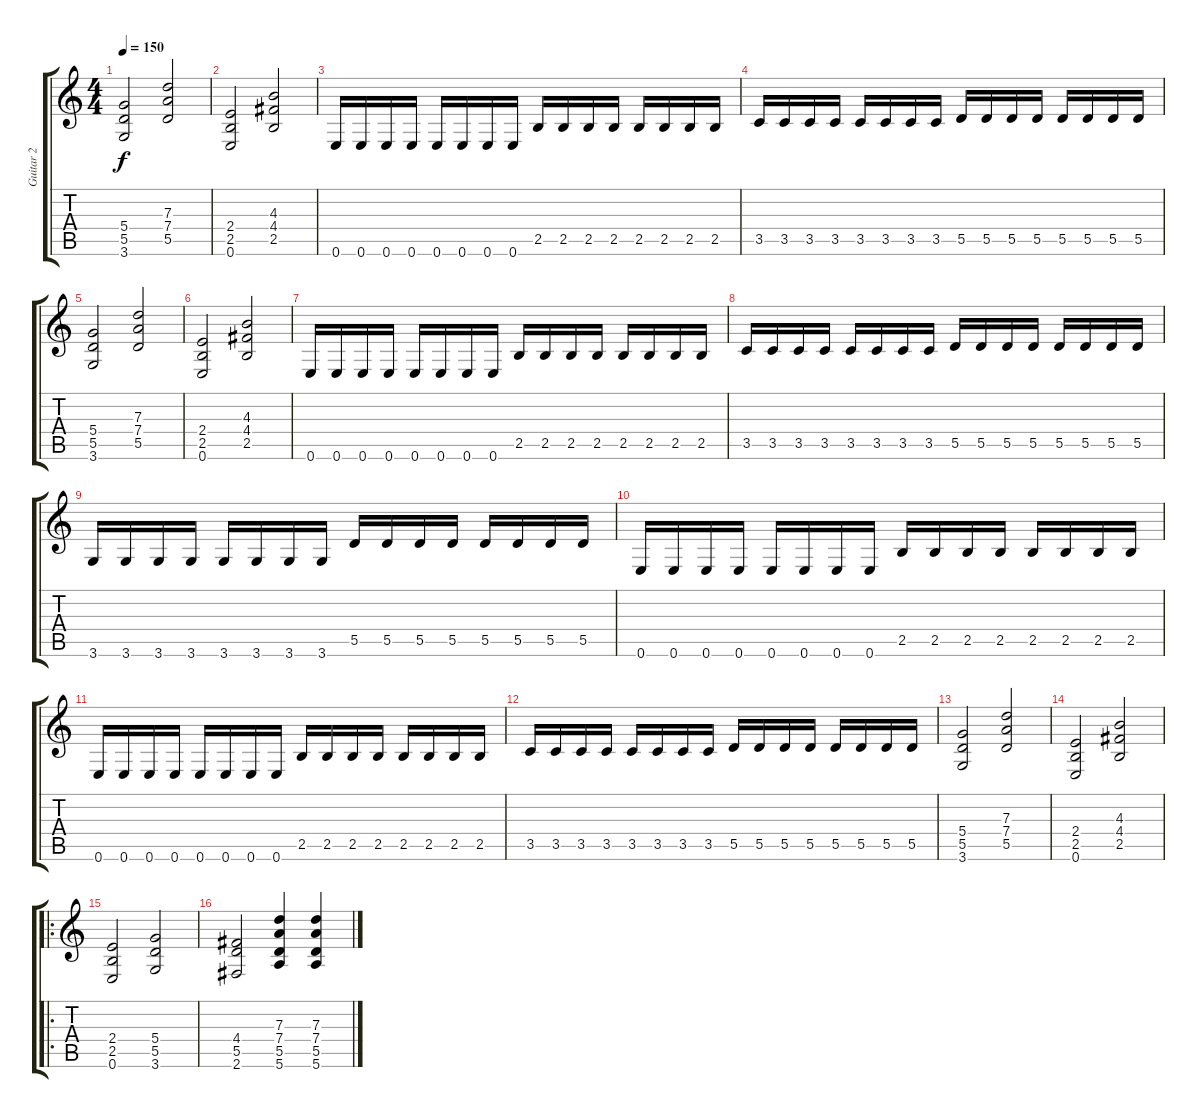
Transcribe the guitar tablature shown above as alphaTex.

\track ("Guitar 2" "Guitar 2") {instrument distortionguitar}
\staff {score tabs}
\tuning (E4 B3 G3 D3 A2 E2) {hide}
\ts (4 4)
\tempo 150
\clef g2
\ks c
(5.4 5.5 3.6).2{dy f} (7.3 7.4 5.5).2 |
(2.4 2.5 0.6).2 (4.3 4.4 2.5).2 |
0.6.16 0.6.16 0.6.16 0.6.16 0.6.16 0.6.16 0.6.16 0.6.16 2.5.16 2.5.16 2.5.16 2.5.16 2.5.16 2.5.16 2.5.16 2.5.16 |
3.5.16 3.5.16 3.5.16 3.5.16 3.5.16 3.5.16 3.5.16 3.5.16 5.5.16 5.5.16 5.5.16 5.5.16 5.5.16 5.5.16 5.5.16 5.5.16 |
(5.4 5.5 3.6).2 (7.3 7.4 5.5).2 |
(2.4 2.5 0.6).2 (4.3 4.4 2.5).2 |
0.6.16 0.6.16 0.6.16 0.6.16 0.6.16 0.6.16 0.6.16 0.6.16 2.5.16 2.5.16 2.5.16 2.5.16 2.5.16 2.5.16 2.5.16 2.5.16 |
3.5.16 3.5.16 3.5.16 3.5.16 3.5.16 3.5.16 3.5.16 3.5.16 5.5.16 5.5.16 5.5.16 5.5.16 5.5.16 5.5.16 5.5.16 5.5.16 |
3.6.16 3.6.16 3.6.16 3.6.16 3.6.16 3.6.16 3.6.16 3.6.16 5.5.16 5.5.16 5.5.16 5.5.16 5.5.16 5.5.16 5.5.16 5.5.16 |
0.6.16 0.6.16 0.6.16 0.6.16 0.6.16 0.6.16 0.6.16 0.6.16 2.5.16 2.5.16 2.5.16 2.5.16 2.5.16 2.5.16 2.5.16 2.5.16 |
0.6.16 0.6.16 0.6.16 0.6.16 0.6.16 0.6.16 0.6.16 0.6.16 2.5.16 2.5.16 2.5.16 2.5.16 2.5.16 2.5.16 2.5.16 2.5.16 |
3.5.16 3.5.16 3.5.16 3.5.16 3.5.16 3.5.16 3.5.16 3.5.16 5.5.16 5.5.16 5.5.16 5.5.16 5.5.16 5.5.16 5.5.16 5.5.16 |
(5.4 5.5 3.6).2 (7.3 7.4 5.5).2 |
(2.4 2.5 0.6).2 (4.3 4.4 2.5).2 |
\ro
(2.4 2.5 0.6).2{volume 10} (5.4 5.5 3.6).2 |
(4.4 5.5 2.6).2 (7.3 7.4 5.5 5.6).4 (7.3 7.4 5.5 5.6).4
